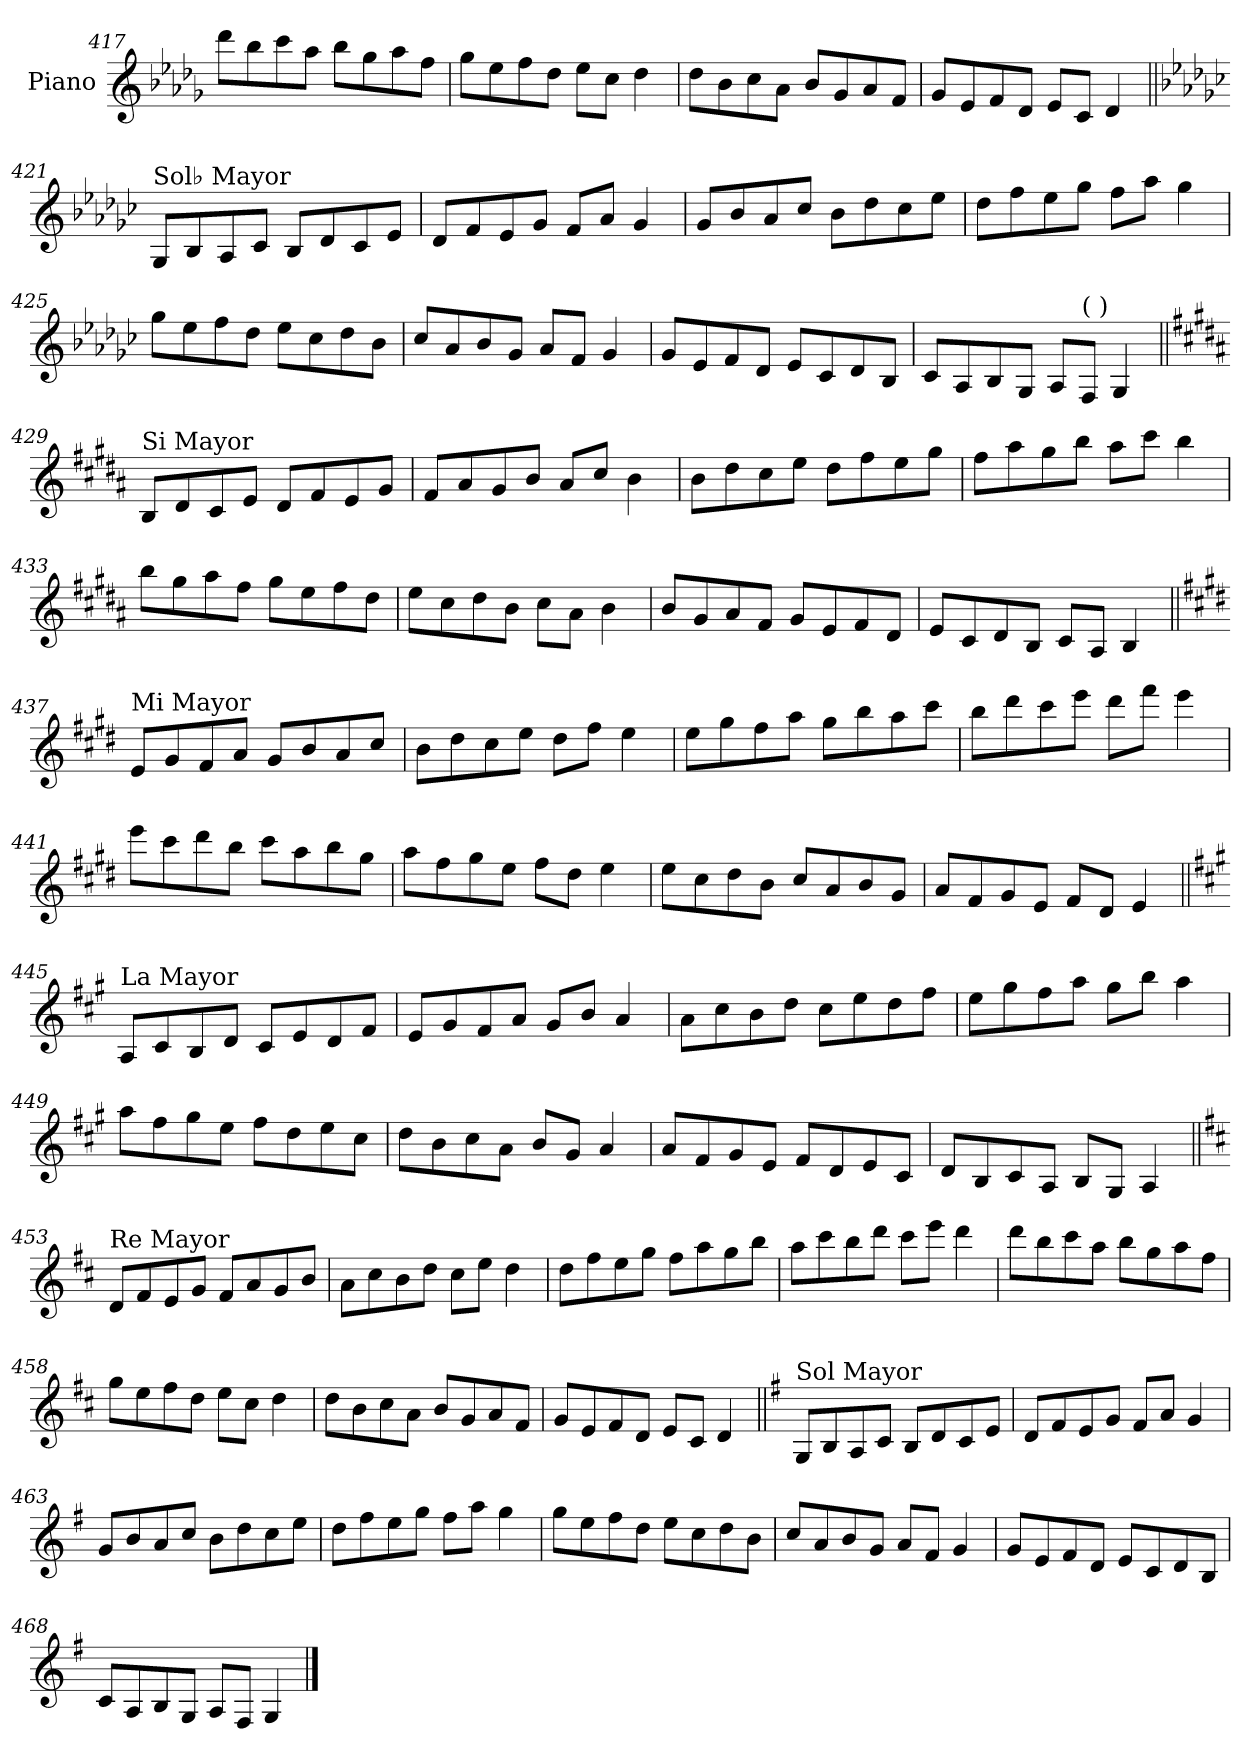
**kern
*part1
*staff1
*I"Piano
*I'Pno.
!!LO:LB:g=z
*clefG2
*k[b-e-a-d-g-]
=417
8ddd-\L
8bb-\
8ccc\
8aa-\J
8bb-\L
8gg-\
8aa-\
8ff\J
=418
8gg-\L
8ee-\
8ff\
8dd-\J
8ee-\L
8cc\J
4dd-\
=419
8dd-\L
8b-\
8cc\
8a-\J
8b-/L
8g-/
8a-/
8f/J
=420
8g-/L
8e-/
8f/
8d-/J
8e-/L
8c/J
4d-/
!!LO:LB:g=z
=421||
*k[b-e-a-d-g-c-]
!LO:TX:a:t=Sol♭ Mayor
8G-/L
8B-/
8A-/
8c-/J
8B-/L
8d-/
8c-/
8e-/J
=422
8d-/L
8f/
8e-/
8g-/J
8f/L
8a-/J
4g-/
=423
8g-/L
8b-/
8a-/
8cc-/J
8b-\L
8dd-\
8cc-\
8ee-\J
=424
8dd-\L
8ff\
8ee-\
8gg-\J
8ff\L
8aa-\J
4gg-\
!!LO:LB:g=z
=425
8gg-\L
8ee-\
8ff\
8dd-\J
8ee-\L
8cc-\
8dd-\
8b-\J
=426
8cc-/L
8a-/
8b-/
8g-/J
8a-/L
8f/J
4g-/
=427
8g-/L
8e-/
8f/
8d-/J
8e-/L
8c-/
8d-/
8B-/J
=428
8c-/L
8A-/
8B-/
8G-/J
8A-/L
!LO:TX:a:t=(    )
8F/J
4G-/
!!LO:LB:g=z
=429||
*k[f#c#g#d#a#]
!LO:TX:a:t=Si Mayor
8B/L
8d#/
8c#/
8e/J
8d#/L
8f#/
8e/
8g#/J
=430
8f#/L
8a#/
8g#/
8b/J
8a#/L
8cc#/J
4b\
=431
8b\L
8dd#\
8cc#\
8ee\J
8dd#\L
8ff#\
8ee\
8gg#\J
=432
8ff#\L
8aa#\
8gg#\
8bb\J
8aa#\L
8ccc#\J
4bb\
!!LO:LB:g=z
=433
8bb\L
8gg#\
8aa#\
8ff#\J
8gg#\L
8ee\
8ff#\
8dd#\J
=434
8ee\L
8cc#\
8dd#\
8b\J
8cc#\L
8a#\J
4b\
=435
8b/L
8g#/
8a#/
8f#/J
8g#/L
8e/
8f#/
8d#/J
=436
8e/L
8c#/
8d#/
8B/J
8c#/L
8A#/J
4B/
!!LO:PB:g=z
=437||
*k[f#c#g#d#]
!LO:TX:a:t=Mi Mayor
8e/L
8g#/
8f#/
8a/J
8g#/L
8b/
8a/
8cc#/J
=438
8b\L
8dd#\
8cc#\
8ee\J
8dd#\L
8ff#\J
4ee\
=439
8ee\L
8gg#\
8ff#\
8aa\J
8gg#\L
8bb\
8aa\
8ccc#\J
=440
8bb\L
8ddd#\
8ccc#\
8eee\J
8ddd#\L
8fff#\J
4eee\
!!LO:LB:g=z
=441
8eee\L
8ccc#\
8ddd#\
8bb\J
8ccc#\L
8aa\
8bb\
8gg#\J
=442
8aa\L
8ff#\
8gg#\
8ee\J
8ff#\L
8dd#\J
4ee\
=443
8ee\L
8cc#\
8dd#\
8b\J
8cc#/L
8a/
8b/
8g#/J
=444
8a/L
8f#/
8g#/
8e/J
8f#/L
8d#/J
4e/
!!LO:LB:g=z
=445||
*k[f#c#g#]
!LO:TX:a:t=La Mayor
8A/L
8c#/
8B/
8d/J
8c#/L
8e/
8d/
8f#/J
=446
8e/L
8g#/
8f#/
8a/J
8g#/L
8b/J
4a/
=447
8a\L
8cc#\
8b\
8dd\J
8cc#\L
8ee\
8dd\
8ff#\J
=448
8ee\L
8gg#\
8ff#\
8aa\J
8gg#\L
8bb\J
4aa\
!!LO:LB:g=z
=449
8aa\L
8ff#\
8gg#\
8ee\J
8ff#\L
8dd\
8ee\
8cc#\J
=450
8dd\L
8b\
8cc#\
8a\J
8b/L
8g#/J
4a/
=451
8a/L
8f#/
8g#/
8e/J
8f#/L
8d/
8e/
8c#/J
=452
8d/L
8B/
8c#/
8A/J
8B/L
8G#/J
4A/
!!LO:LB:g=z
=453||
*k[f#c#]
!LO:TX:a:t=Re Mayor
8d/L
8f#/
8e/
8g/J
8f#/L
8a/
8g/
8b/J
=454
8a\L
8cc#\
8b\
8dd\J
8cc#\L
8ee\J
4dd\
=455
8dd\L
8ff#\
8ee\
8gg\J
8ff#\L
8aa\
8gg\
8bb\J
=456
8aa\L
8ccc#\
8bb\
8ddd\J
8ccc#\L
8eee\J
4ddd\
!!LO:LB:g=z
=457
8ddd\L
8bb\
8ccc#\
8aa\J
8bb\L
8gg\
8aa\
8ff#\J
=458
8gg\L
8ee\
8ff#\
8dd\J
8ee\L
8cc#\J
4dd\
=459
8dd\L
8b\
8cc#\
8a\J
8b/L
8g/
8a/
8f#/J
=460
8g/L
8e/
8f#/
8d/J
8e/L
8c#/J
4d/
!!LO:LB:g=z
=461||
*k[f#]
!LO:TX:a:t=Sol Mayor
8G/L
8B/
8A/
8c/J
8B/L
8d/
8c/
8e/J
=462
8d/L
8f#/
8e/
8g/J
8f#/L
8a/J
4g/
=463
8g/L
8b/
8a/
8cc/J
8b\L
8dd\
8cc\
8ee\J
=464
8dd\L
8ff#\
8ee\
8gg\J
8ff#\L
8aa\J
4gg\
!!LO:LB:g=z
=465
8gg\L
8ee\
8ff#\
8dd\J
8ee\L
8cc\
8dd\
8b\J
=466
8cc/L
8a/
8b/
8g/J
8a/L
8f#/J
4g/
=467
8g/L
8e/
8f#/
8d/J
8e/L
8c/
8d/
8B/J
=468
8c/L
8A/
8B/
8G/J
8A/L
8F#/J
4G/
==
*-
